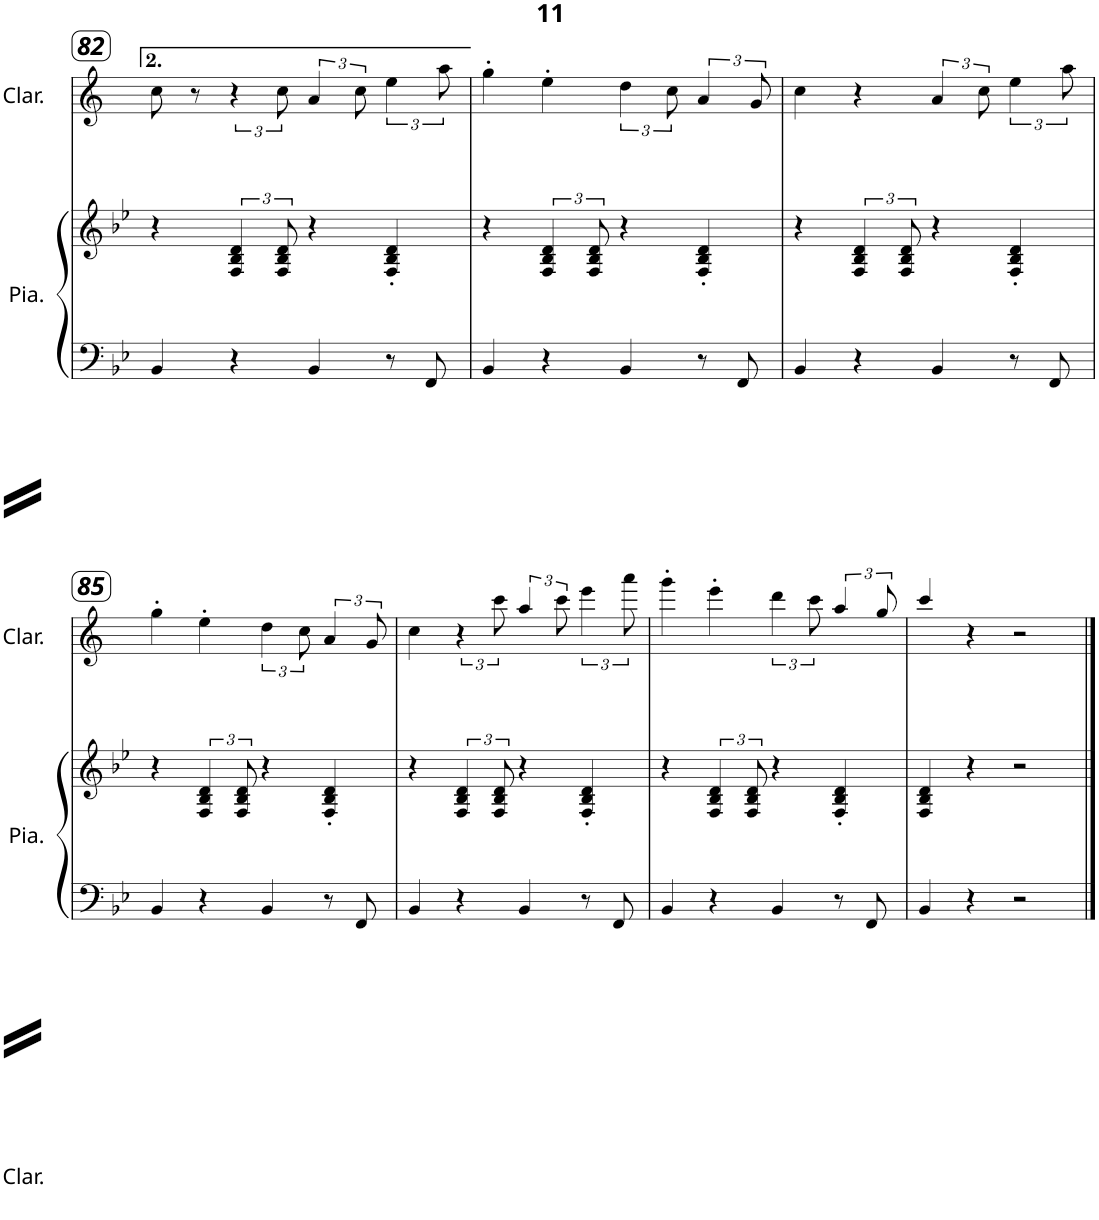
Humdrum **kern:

**kern	**kern	**kern
*part2	*part2	*part1
*staff3	*staff2	*staff1
*I"Piano	*	*I"Clarinette
*I'Pia.	*	*I'Clar.
!!LO:PB:g=z
*clefF4	*clefG2	*clefG2
*	*	*Trd1c2
*k[b-e-]	*k[b-e-]	*k[]
*B-:	*B-:	*C:
*M4/4	*M4/4	*M4/4
=82	=82	=82
4BB-/	4r	8cc\
.	.	8r
4r	6F/ 6B-/ 6d/	6r
.	12F/ 12B-/ 12d/	12cc\
4BB-/	4r	6a/
.	.	12cc\
8r	4F/' 4B-/' 4d/'	6ee\
8FF/	.	.
.	.	12aa\
=83	=83	=83
4BB-/	4r	4gg'\
4r	6F/ 6B-/ 6d/	4ee'\
.	12F/ 12B-/ 12d/	.
4BB-/	4r	6dd\
.	.	12cc\
8r	4F/' 4B-/' 4d/'	6a/
8FF/	.	.
.	.	12g/
=84	=84	=84
4BB-/	4r	4cc\
4r	6F/ 6B-/ 6d/	4r
.	12F/ 12B-/ 12d/	.
4BB-/	4r	6a/
.	.	12cc\
8r	4F/' 4B-/' 4d/'	6ee\
8FF/	.	.
.	.	12aa\
!!LO:LB:g=z
=85	=85	=85
4BB-/	4r	4gg'\
4r	6F/ 6B-/ 6d/	4ee'\
.	12F/ 12B-/ 12d/	.
4BB-/	4r	6dd\
.	.	12cc\
8r	4F/' 4B-/' 4d/'	6a/
8FF/	.	.
.	.	12g/
=86	=86	=86
4BB-/	4r	4cc\
4r	6F/ 6B-/ 6d/	6r
.	12F/ 12B-/ 12d/	12ccc\
4BB-/	4r	6aa/
.	.	12ccc\
8r	4F/' 4B-/' 4d/'	6eee\
8FF/	.	.
.	.	12aaa\
=87	=87	=87
4BB-/	4r	4ggg'\
4r	6F/ 6B-/ 6d/	4eee'\
.	12F/ 12B-/ 12d/	.
4BB-/	4r	6ddd\
.	.	12ccc\
8r	4F/' 4B-/' 4d/'	6aa/
8FF/	.	.
.	.	12gg/
=88	=88	=88
4BB-/	4F/ 4B-/ 4d/	4ccc/
4r	4r	4r
2r	2r	2r
==	==	==
*-	*-	*-
